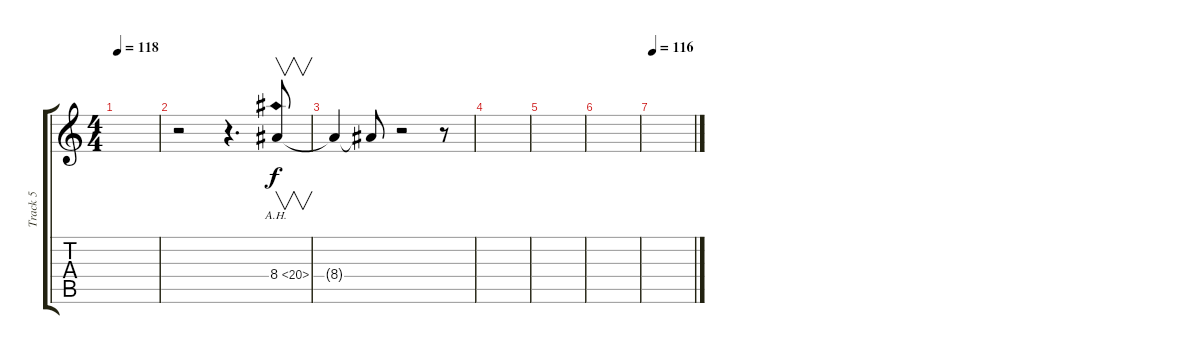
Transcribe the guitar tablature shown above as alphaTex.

\track ("Track 5" "Track 5") {instrument overdrivenguitar}
\staff {score tabs}
\tuning (E4 B3 G3 D3 A2 E2) {hide}
\ts (4 4)
\tempo 118
\clef g2
\ks c
|
r.2 r.4{d} 8.4{ah 12}.8{v} |
8.4{t}.4 8.4{t}.8 r.2 r.8 |
|
|
|
\tempo 116
